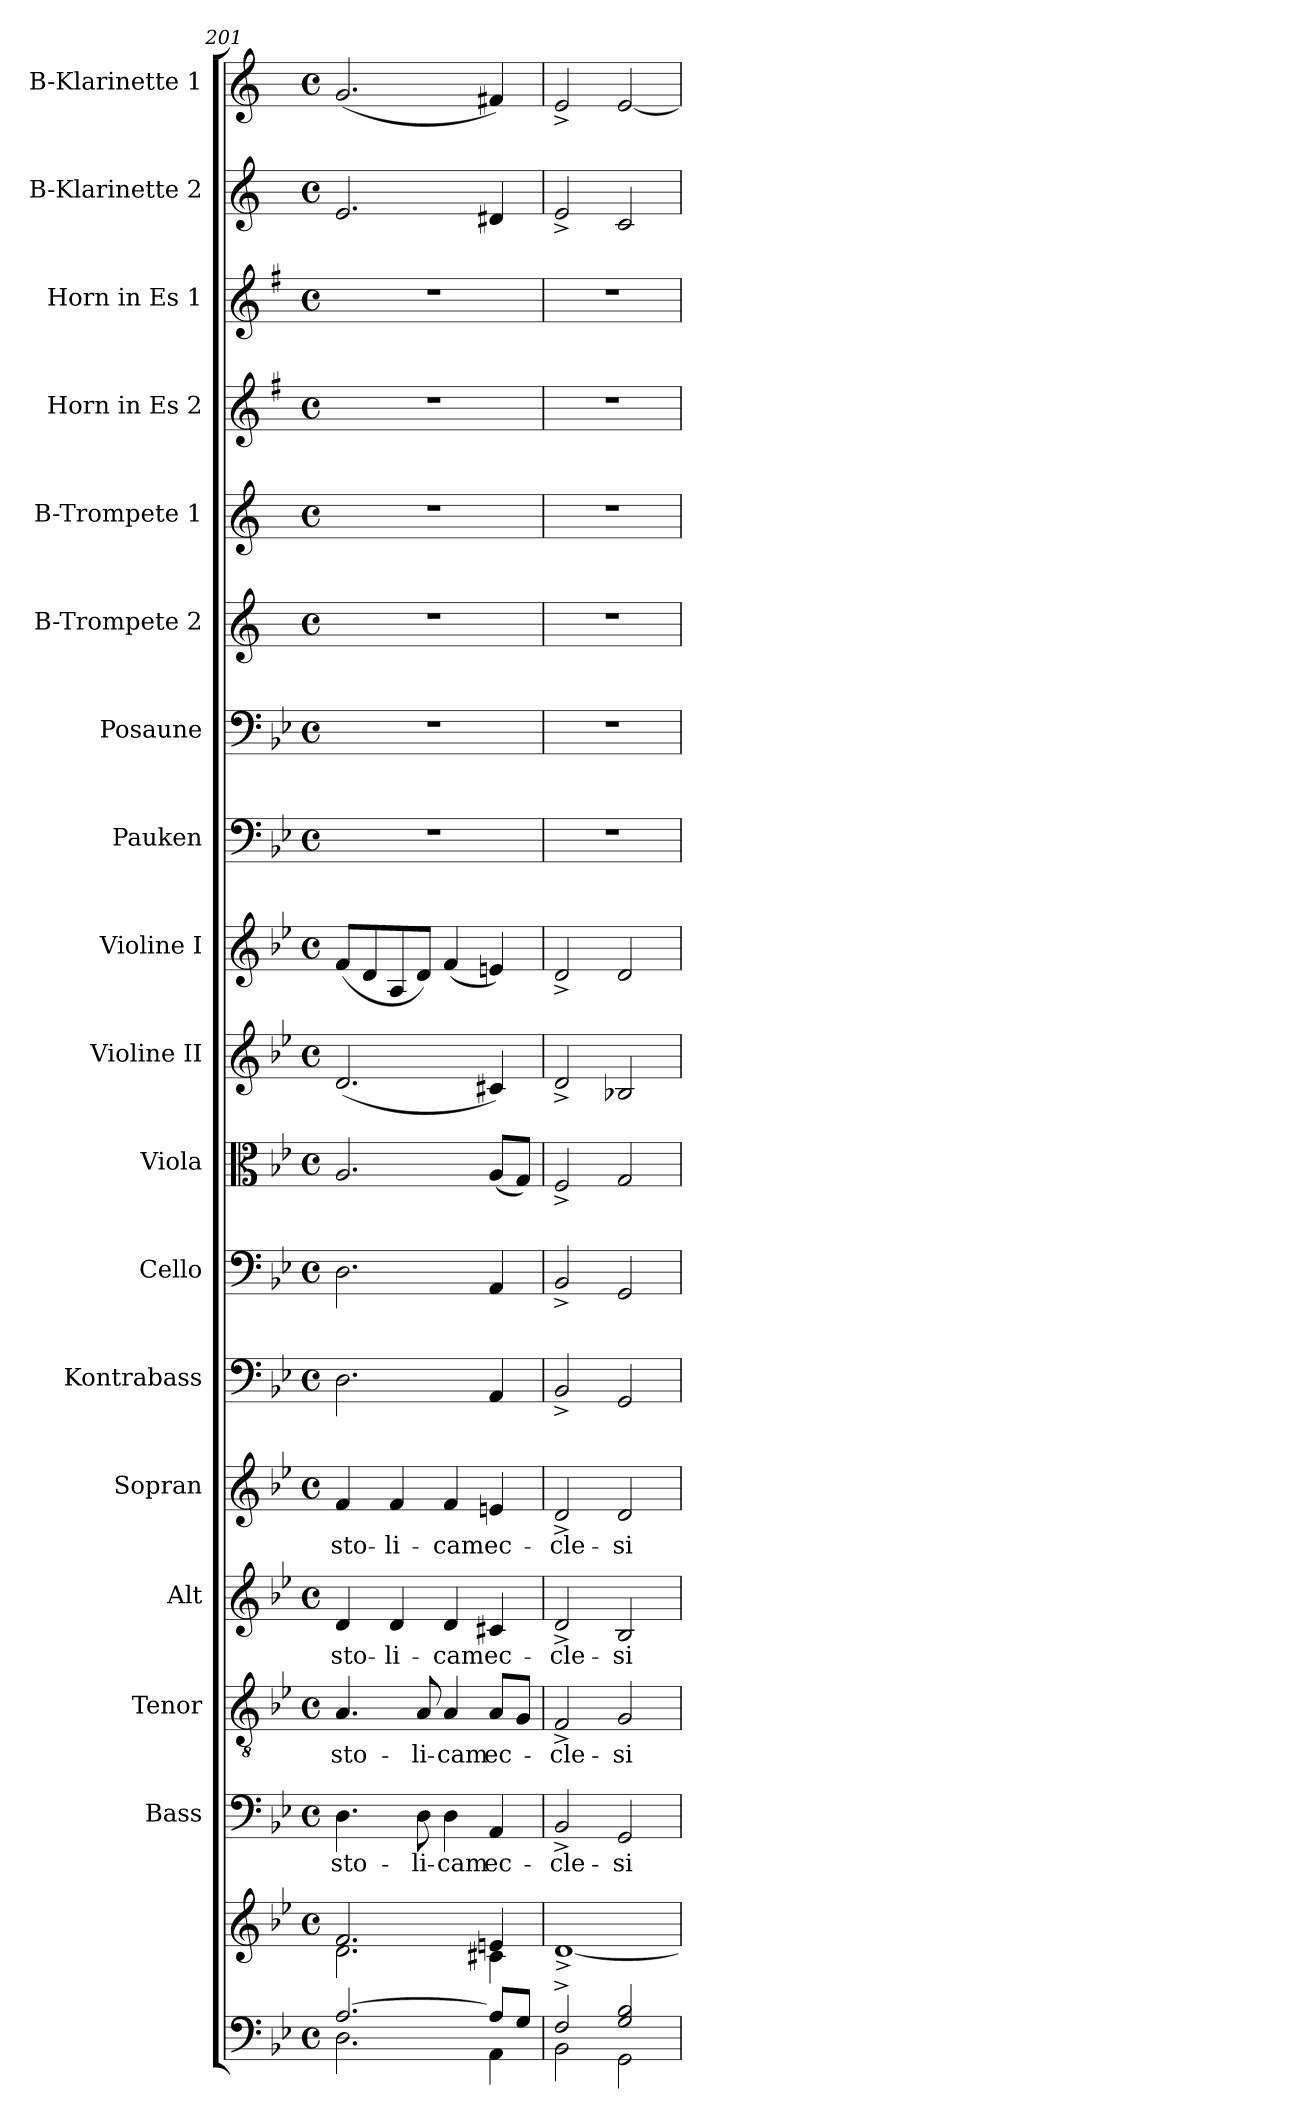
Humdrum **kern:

**kern	**kern	**kern	**text	**kern	**text	**kern	**text	**kern	**text	**kern	**kern	**kern	**kern	**kern	**kern	**kern	**kern	**kern	**kern	**kern	**kern	**kern
*part18	*part18	*part17	*part17	*part16	*part16	*part15	*part15	*part14	*part14	*part13	*part12	*part11	*part10	*part9	*part8	*part7	*part6	*part5	*part4	*part3	*part2	*part1
*staff19	*staff18	*staff17	*staff17	*staff16	*staff16	*staff15	*staff15	*staff14	*staff14	*staff13	*staff12	*staff11	*staff10	*staff9	*staff8	*staff7	*staff6	*staff5	*staff4	*staff3	*staff2	*staff1
*	*	*I"Bass	*	*I"Tenor	*	*I"Alt	*	*I"Sopran	*	*I"Kontrabass	*I"Cello	*I"Viola	*I"Violine II	*I"Violine I	*I"Pauken	*I"Posaune	*I"B-Trompete 2	*I"B-Trompete 1	*I"Horn in Es 2	*I"Horn in Es 1	*I"B-Klarinette 2	*I"B-Klarinette 1
*	*	*I'B.	*	*I'T.	*	*I'A.	*	*I'S.	*	*I'Kb.	*	*I'Vla.	*I'Vl. II	*I'Vl. I	*I'Pk.	*I'Pos.	*I'B Trp. 2	*I'B Trp. 1	*	*	*I'B Kl. 2	*I'B Kl. 1
!!LO:PB:g=z
*clefF4	*clefG2	*clefF4	*	*clefGv2	*	*clefG2	*	*clefG2	*	*clefF4	*clefF4	*clefC3	*clefG2	*clefG2	*clefF4	*clefF4	*clefG2	*clefG2	*clefG2	*clefG2	*clefG2	*clefG2
*	*	*	*	*	*	*	*	*	*	*ITrd7c12	*	*	*	*	*	*	*ITrd1c2	*ITrd1c2	*ITrd5c9	*ITrd5c9	*ITrd1c2	*ITrd1c2
*k[b-e-]	*k[b-e-]	*k[b-e-]	*	*k[b-e-]	*	*k[b-e-]	*	*k[b-e-]	*	*k[b-e-]	*k[b-e-]	*k[b-e-]	*k[b-e-]	*k[b-e-]	*k[b-e-]	*k[b-e-]	*k[b-e-]	*k[b-e-]	*k[b-e-]	*k[b-e-]	*k[b-e-]	*k[b-e-]
*B-:	*B-:	*B-:	*	*B-:	*	*B-:	*	*B-:	*	*B-:	*B-:	*B-:	*B-:	*B-:	*B-:	*B-:	*B-:	*B-:	*B-:	*B-:	*B-:	*B-:
*M4/4	*M4/4	*M4/4	*	*M4/4	*	*M4/4	*	*M4/4	*	*M4/4	*M4/4	*M4/4	*M4/4	*M4/4	*M4/4	*M4/4	*M4/4	*M4/4	*M4/4	*M4/4	*M4/4	*M4/4
*met(c)	*met(c)	*met(c)	*	*met(c)	*	*met(c)	*	*met(c)	*	*met(c)	*met(c)	*met(c)	*met(c)	*met(c)	*met(c)	*met(c)	*met(c)	*met(c)	*met(c)	*met(c)	*met(c)	*met(c)
=201	=201	=201	=201	=201	=201	=201	=201	=201	=201	=201	=201	=201	=201	=201	=201	=201	=201	=201	=201	=201	=201	=201
*^	*^	*	*	*	*	*	*	*	*	*	*	*	*	*	*	*	*	*	*	*	*	*
!	!	!	!	!	!LO:LY:b	!	!LO:LY:b	!	!LO:LY:b	!	!LO:LY:b	!	!	!	!	!	!	!	!	!	!	!	!	!
[>2.A/	2.D\	2.f/	2.d\	4.D\	-sto-	4.A/	-sto-	4d/	-sto-	4f/	-sto-	2.DD\	2.D\	2.A/	(<2.d/	(<8f/L	1r	1r	1r	1r	1r	1r	2.d/	(<2.f/
.	.	.	.	.	.	.	.	.	.	.	.	.	.	.	.	8d/	.	.	.	.	.	.	.	.
!	!	!	!	!	!	!	!	!	!LO:LY:b	!	!LO:LY:b	!	!	!	!	!	!	!	!	!	!	!	!	!
.	.	.	.	.	.	.	.	4d/	-li-	4f/	-li-	.	.	.	.	8A/	.	.	.	.	.	.	.	.
!	!	!	!	!	!LO:LY:b	!	!LO:LY:b	!	!	!	!	!	!	!	!	!	!	!	!	!	!	!	!	!
.	.	.	.	8D\	-li-	8A/	-li-	.	.	.	.	.	.	.	.	8d/J)	.	.	.	.	.	.	.	.
!	!	!	!	!	!LO:LY:b	!	!LO:LY:b	!	!LO:LY:b	!	!LO:LY:b	!	!	!	!	!	!	!	!	!	!	!	!	!
.	.	.	.	4D\	-cam	4A/	-cam	4d/	-cam	4f/	-cam	.	.	.	.	(<4f/	.	.	.	.	.	.	.	.
!	!	!	!	!	!LO:LY:b	!	!LO:LY:b	!	!LO:LY:b	!	!LO:LY:b	!	!	!	!	!	!	!	!	!	!	!	!	!
8A/L]	4AA\	4en/	4c#X\	4AA/	ec-	8A/L	ec-	4c#X/	ec-	4en/	ec-	4AAA/	4AA/	(<8A/L	4c#X/)	4en/)	.	.	.	.	.	.	4c#X/	4en/)
8G/J	.	.	.	.	.	8G/J	.	.	.	.	.	.	.	8G/J)	.	.	.	.	.	.	.	.	.	.
*	*	*v	*v	*	*	*	*	*	*	*	*	*	*	*	*	*	*	*	*	*	*	*	*	*
=202	=202	=202	=202	=202	=202	=202	=202	=202	=202	=202	=202	=202	=202	=202	=202	=202	=202	=202	=202	=202	=202	=202	=202
!	!	!	!	!LO:LY:b	!	!LO:LY:b	!	!LO:LY:b	!	!LO:LY:b	!	!	!	!	!	!	!	!	!	!	!	!	!
2F^</	2BB-\	[1d^>	2BB-^>/	-cle-	2F^>/	-cle-	2d^>/	-cle-	2d^>/	-cle-	2BBB-^</	2BB-^</	2F^</	2d^</	2d^</	1r	1r	1r	1r	1r	1r	2d^</	2d^</
!	!	!	!	!LO:LY:b	!	!LO:LY:b	!	!LO:LY:b	!	!LO:LY:b	!	!	!	!	!	!	!	!	!	!	!	!	!
2G/ 2B-/	2GG\	.	2GG/	-si-	2G/	-si-	2B-/	-si-	2d/	-si-	2GGG/	2GG/	2G/	2B-X/	2d/	.	.	.	.	.	.	2B-/	[2d/
*v	*v	*	*	*	*	*	*	*	*	*	*	*	*	*	*	*	*	*	*	*	*	*	*
=	=	=	=	=	=	=	=	=	=	=	=	=	=	=	=	=	=	=	=	=	=	=
*-	*-	*-	*-	*-	*-	*-	*-	*-	*-	*-	*-	*-	*-	*-	*-	*-	*-	*-	*-	*-	*-	*-
